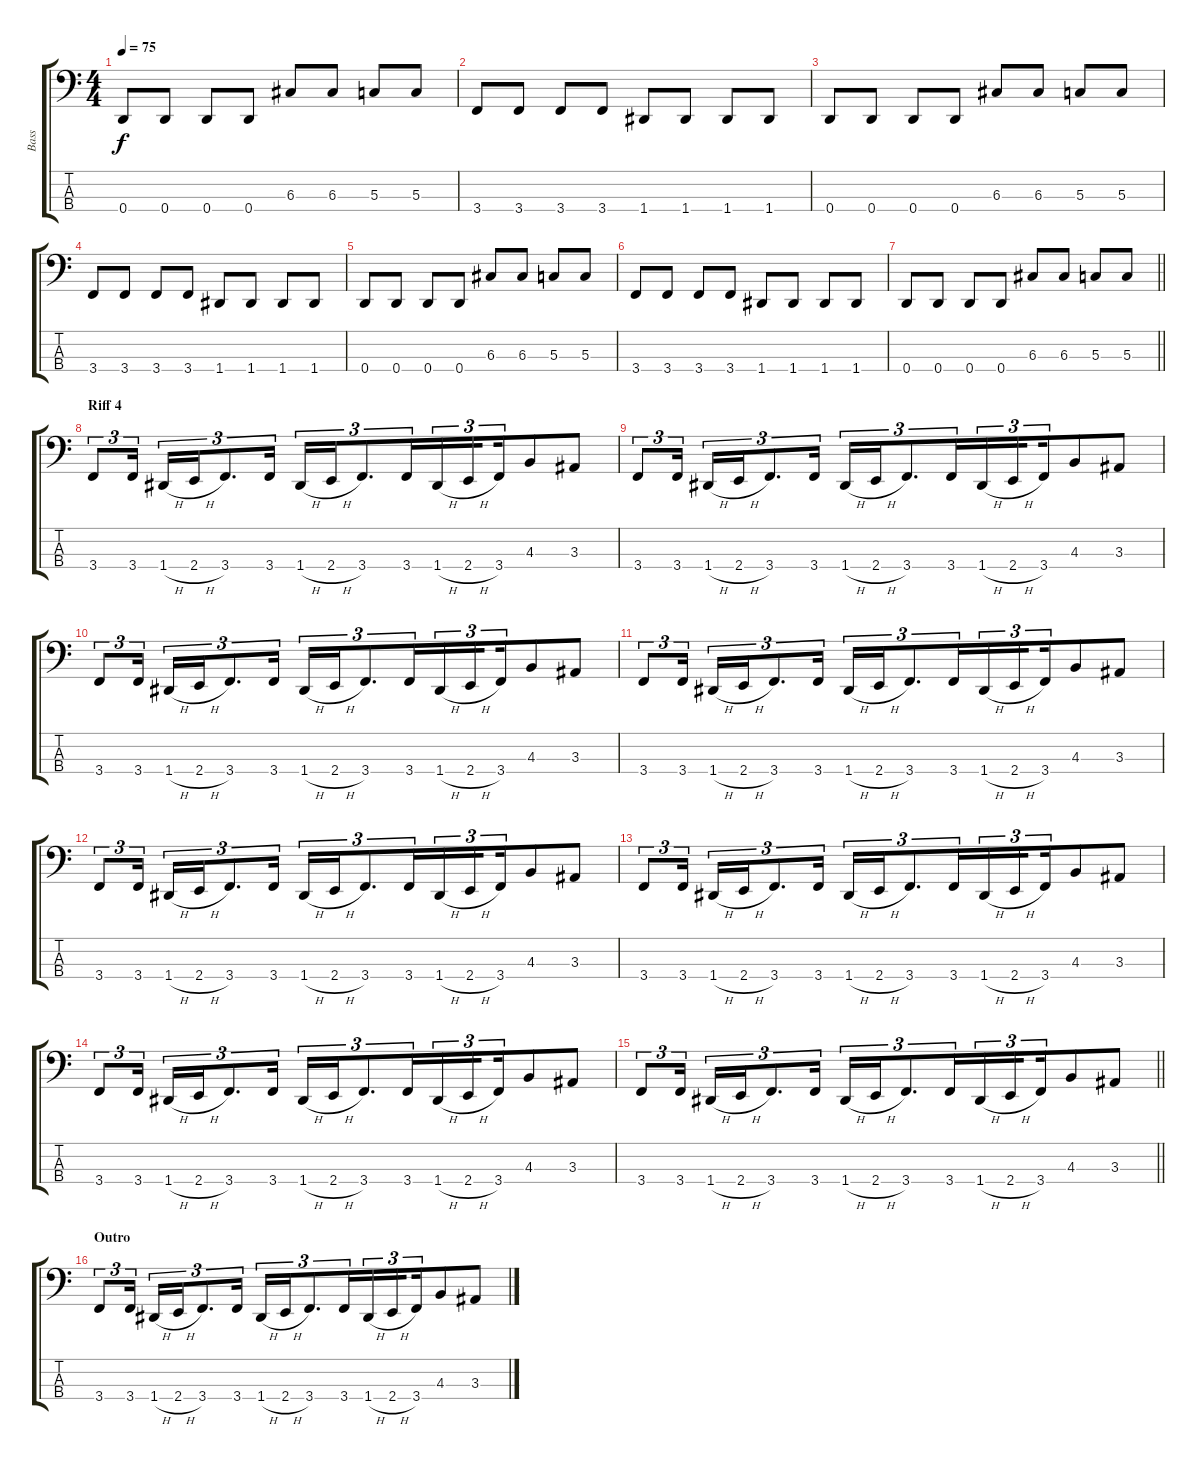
\track ("Bass" "Bass") {instrument electricbassfinger bank 177}
\staff {score tabs}
\tuning (F2 C2 G1 D1) {hide}
\ts (4 4)
\tempo 75
\clef f4
\ks c
0.4.8{dy f} 0.4.8 0.4.8 0.4.8 6.3.8 6.3.8 5.3.8 5.3.8 |
3.4.8 3.4.8 3.4.8{beam merge} 3.4.8 1.4.8 1.4.8 1.4.8 1.4.8 |
0.4.8 0.4.8 0.4.8 0.4.8 6.3.8 6.3.8 5.3.8 5.3.8 |
3.4.8 3.4.8 3.4.8{beam merge} 3.4.8 1.4.8 1.4.8 1.4.8 1.4.8 |
0.4.8 0.4.8 0.4.8 0.4.8 6.3.8 6.3.8 5.3.8 5.3.8 |
3.4.8 3.4.8 3.4.8{beam merge} 3.4.8 1.4.8 1.4.8 1.4.8 1.4.8 |
\barLineRight lightlight
0.4.8 0.4.8 0.4.8 0.4.8 6.3.8 6.3.8 5.3.8 5.3.8 |
\section ("" "Riff 4")
3.4.8{tu (3 2)} 3.4.16{tu (3 2) beam splitsecondary} 1.4{h}.16{tu (3 2)} 2.4{h}.16{tu (3 2)} 3.4.8{d tu (3 2)} 3.4.16{tu (3 2)} 1.4{h}.16{tu (3 2)} 2.4{h}.16{tu (3 2)} 3.4.8{d tu (3 2) beam merge} 3.4.16{tu (3 2) beam merge} 1.4{h}.16{tu (3 2)} 2.4{h}.16{tu (3 2) beam splitsecondary} 3.4.16{tu (3 2) beam merge} 4.3.8 3.3.8 |
3.4.8{tu (3 2)} 3.4.16{tu (3 2) beam splitsecondary} 1.4{h}.16{tu (3 2)} 2.4{h}.16{tu (3 2)} 3.4.8{d tu (3 2)} 3.4.16{tu (3 2)} 1.4{h}.16{tu (3 2)} 2.4{h}.16{tu (3 2)} 3.4.8{d tu (3 2) beam merge} 3.4.16{tu (3 2) beam merge} 1.4{h}.16{tu (3 2)} 2.4{h}.16{tu (3 2) beam splitsecondary} 3.4.16{tu (3 2) beam merge} 4.3.8 3.3.8 |
3.4.8{tu (3 2)} 3.4.16{tu (3 2) beam splitsecondary} 1.4{h}.16{tu (3 2)} 2.4{h}.16{tu (3 2)} 3.4.8{d tu (3 2)} 3.4.16{tu (3 2)} 1.4{h}.16{tu (3 2)} 2.4{h}.16{tu (3 2)} 3.4.8{d tu (3 2) beam merge} 3.4.16{tu (3 2) beam merge} 1.4{h}.16{tu (3 2)} 2.4{h}.16{tu (3 2) beam splitsecondary} 3.4.16{tu (3 2) beam merge} 4.3.8 3.3.8 |
3.4.8{tu (3 2)} 3.4.16{tu (3 2) beam splitsecondary} 1.4{h}.16{tu (3 2)} 2.4{h}.16{tu (3 2)} 3.4.8{d tu (3 2)} 3.4.16{tu (3 2)} 1.4{h}.16{tu (3 2)} 2.4{h}.16{tu (3 2)} 3.4.8{d tu (3 2) beam merge} 3.4.16{tu (3 2) beam merge} 1.4{h}.16{tu (3 2)} 2.4{h}.16{tu (3 2) beam splitsecondary} 3.4.16{tu (3 2) beam merge} 4.3.8 3.3.8 |
3.4.8{tu (3 2)} 3.4.16{tu (3 2) beam splitsecondary} 1.4{h}.16{tu (3 2)} 2.4{h}.16{tu (3 2)} 3.4.8{d tu (3 2)} 3.4.16{tu (3 2)} 1.4{h}.16{tu (3 2)} 2.4{h}.16{tu (3 2)} 3.4.8{d tu (3 2) beam merge} 3.4.16{tu (3 2) beam merge} 1.4{h}.16{tu (3 2)} 2.4{h}.16{tu (3 2) beam splitsecondary} 3.4.16{tu (3 2) beam merge} 4.3.8 3.3.8 |
3.4.8{tu (3 2)} 3.4.16{tu (3 2) beam splitsecondary} 1.4{h}.16{tu (3 2)} 2.4{h}.16{tu (3 2)} 3.4.8{d tu (3 2)} 3.4.16{tu (3 2)} 1.4{h}.16{tu (3 2)} 2.4{h}.16{tu (3 2)} 3.4.8{d tu (3 2) beam merge} 3.4.16{tu (3 2) beam merge} 1.4{h}.16{tu (3 2)} 2.4{h}.16{tu (3 2) beam splitsecondary} 3.4.16{tu (3 2) beam merge} 4.3.8 3.3.8 |
3.4.8{tu (3 2)} 3.4.16{tu (3 2) beam splitsecondary} 1.4{h}.16{tu (3 2)} 2.4{h}.16{tu (3 2)} 3.4.8{d tu (3 2)} 3.4.16{tu (3 2)} 1.4{h}.16{tu (3 2)} 2.4{h}.16{tu (3 2)} 3.4.8{d tu (3 2) beam merge} 3.4.16{tu (3 2) beam merge} 1.4{h}.16{tu (3 2)} 2.4{h}.16{tu (3 2) beam splitsecondary} 3.4.16{tu (3 2) beam merge} 4.3.8 3.3.8 |
\barLineRight lightlight
3.4.8{tu (3 2)} 3.4.16{tu (3 2) beam splitsecondary} 1.4{h}.16{tu (3 2)} 2.4{h}.16{tu (3 2)} 3.4.8{d tu (3 2)} 3.4.16{tu (3 2)} 1.4{h}.16{tu (3 2)} 2.4{h}.16{tu (3 2)} 3.4.8{d tu (3 2) beam merge} 3.4.16{tu (3 2) beam merge} 1.4{h}.16{tu (3 2)} 2.4{h}.16{tu (3 2) beam splitsecondary} 3.4.16{tu (3 2) beam merge} 4.3.8 3.3.8 |
\section ("" "Outro")
3.4.8{tu (3 2)} 3.4.16{tu (3 2) beam splitsecondary} 1.4{h}.16{tu (3 2)} 2.4{h}.16{tu (3 2)} 3.4.8{d tu (3 2)} 3.4.16{tu (3 2)} 1.4{h}.16{tu (3 2)} 2.4{h}.16{tu (3 2)} 3.4.8{d tu (3 2) beam merge} 3.4.16{tu (3 2) beam merge} 1.4{h}.16{tu (3 2)} 2.4{h}.16{tu (3 2) beam splitsecondary} 3.4.16{tu (3 2) beam merge} 4.3.8 3.3.8
